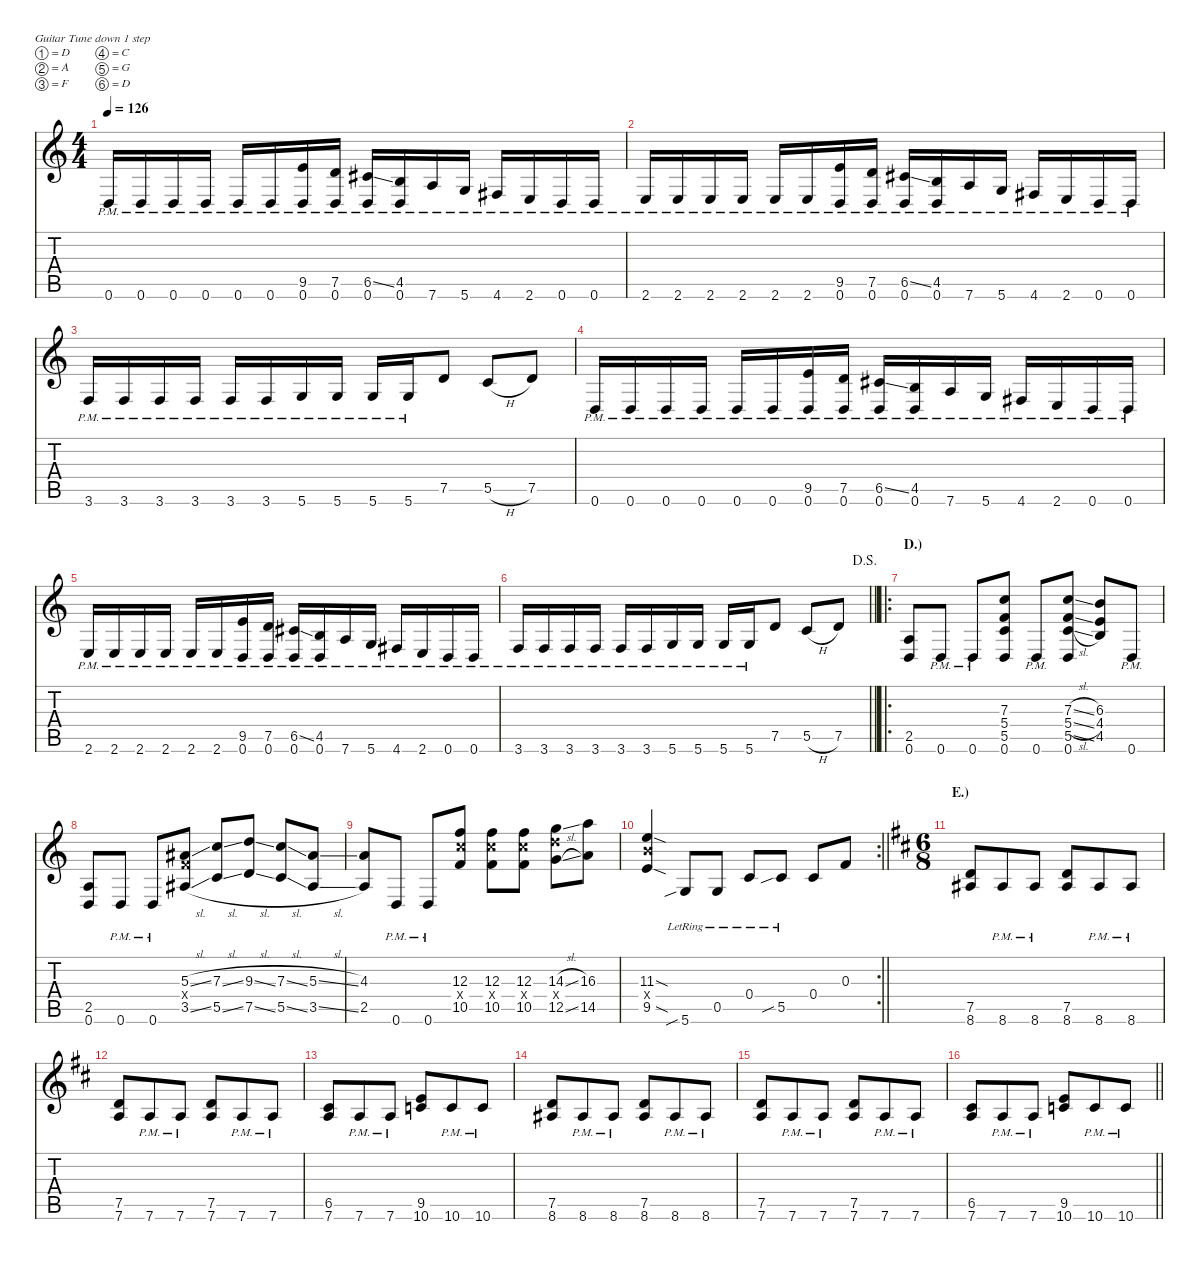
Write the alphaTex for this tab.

\defaultSystemsLayout 4
\hideDynamics
\bracketExtendMode nobrackets
\singleTrackTrackNamePolicy hidden
\multiTrackTrackNamePolicy hidden
\firstSystemTrackNameMode fullname
\firstSystemTrackNameOrientation horizontal
\otherSystemsTrackNameOrientation horizontal
\track ("Gtr. 1 (elec. w/dist.)" "od.guit.") {instrument overdrivenguitar}
\staff {score tabs}
\tuning (D4 A3 F3 C3 G2 D2)
\ts (4 4)
\tempo 126
\clef g2
\ks c
0.6{pm}.16{dy f beam Up} 0.6{pm}.16{beam Up} 0.6{pm}.16{beam Up} 0.6{pm}.16{beam Up} 0.6{pm}.16{beam Up} 0.6{pm}.16{beam Up} (9.5{pm} 0.6{pm}).16{beam Up} (7.5{pm} 0.6{pm}).16{beam Up} (6.5{ss pm acc #} 0.6{pm}).16{beam Up} (4.5{pm} 0.6{pm}).16{beam Up} 7.6{pm}.16{beam Up} 5.6{pm}.16{beam Up} 4.6{pm acc #}.16{beam Up} 2.6{pm}.16{beam Up} 0.6{pm}.16{beam Up} 0.6{pm}.16{beam Up} |
2.6{pm}.16{beam Up} 2.6{pm}.16{beam Up} 2.6{pm}.16{beam Up} 2.6{pm}.16{beam Up} 2.6{pm}.16{beam Up} 2.6{pm}.16{beam Up} (9.5{pm} 0.6{pm}).16{beam Up} (7.5{pm} 0.6{pm}).16{beam Up} (6.5{ss pm acc #} 0.6{pm}).16{beam Up} (4.5{pm} 0.6{pm}).16{beam Up} 7.6{pm}.16{beam Up} 5.6{pm}.16{beam Up} 4.6{pm acc #}.16{beam Up} 2.6{pm}.16{beam Up} 0.6{pm}.16{beam Up} 0.6{pm}.16{beam Up} |
3.6{pm}.16{beam Up} 3.6{pm}.16{beam Up} 3.6{pm}.16{beam Up} 3.6{pm}.16{beam Up} 3.6{pm}.16{beam Up} 3.6{pm}.16{beam Up} 5.6{pm}.16{beam Up} 5.6{pm}.16{beam Up} 5.6{pm}.16{beam Up} 5.6{pm}.16{beam Up} 7.5.8{beam Up} 5.5{h}.8{beam Up} 7.5.8{beam Up} |
0.6{pm}.16{beam Up} 0.6{pm}.16{beam Up} 0.6{pm}.16{beam Up} 0.6{pm}.16{beam Up} 0.6{pm}.16{beam Up} 0.6{pm}.16{beam Up} (9.5{pm} 0.6{pm}).16{beam Up} (7.5{pm} 0.6{pm}).16{beam Up} (6.5{ss pm acc #} 0.6{pm}).16{beam Up} (4.5{pm} 0.6{pm}).16{beam Up} 7.6{pm}.16{beam Up} 5.6{pm}.16{beam Up} 4.6{pm acc #}.16{beam Up} 2.6{pm}.16{beam Up} 0.6{pm}.16{beam Up} 0.6{pm}.16{beam Up} |
2.6{pm}.16{beam Up} 2.6{pm}.16{beam Up} 2.6{pm}.16{beam Up} 2.6{pm}.16{beam Up} 2.6{pm}.16{beam Up} 2.6{pm}.16{beam Up} (9.5{pm} 0.6{pm}).16{beam Up} (7.5{pm} 0.6{pm}).16{beam Up} (6.5{ss pm acc #} 0.6{pm}).16{beam Up} (4.5{pm} 0.6{pm}).16{beam Up} 7.6{pm}.16{beam Up} 5.6{pm}.16{beam Up} 4.6{pm acc #}.16{beam Up} 2.6{pm}.16{beam Up} 0.6{pm}.16{beam Up} 0.6{pm}.16{beam Up} |
\jump dalsegno
\barLineRight lightlight
3.6{pm}.16{beam Up} 3.6{pm}.16{beam Up} 3.6{pm}.16{beam Up} 3.6{pm}.16{beam Up} 3.6{pm}.16{beam Up} 3.6{pm}.16{beam Up} 5.6{pm}.16{beam Up} 5.6{pm}.16{beam Up} 5.6{pm}.16{beam Up} 5.6{pm}.16{beam Up} 7.5.8{beam Up} 5.5{h}.8{beam Up} 7.5.8{beam Up} |
\ro
\section ("" "D.) ")
(2.5 0.6).8{beam Up} 0.6{pm}.8{beam Up} 0.6{pm}.8{beam Up} (7.3 5.4 5.5 0.6).8{beam Up} 0.6{pm}.8{beam Up} (7.3{sl} 5.4{sl} 5.5{sl} 0.6).8{beam Up} (6.3 4.4 4.5).8{beam Up} 0.6{pm}.8{beam Up} |
(2.5 0.6).8{beam Up} 0.6{pm}.8{beam Up} 0.6{pm}.8{beam Up} (5.3{sl acc #} 5.4{x} 3.5{sl acc #}).8{beam Up} (7.3{sl} 5.5{sl}).8{beam Up} (9.3{sl} 7.5{sl}).8{beam Up} (7.3{sl} 5.5{sl}).8{beam Up} (5.3{sl acc #} 3.5{sl acc #}).8{beam Up} |
(4.3 2.5).8{beam Up} 0.6{pm}.8{beam Up} 0.6{pm}.8{beam Up} (12.3 12.4{x} 10.5).8{beam Up} (12.3 12.4{x} 10.5).8{beam Down} (12.3 12.4{x} 10.5).8{beam Down} (14.3{sl} 14.4{x} 12.5{sl}).8{beam Down} (16.3 14.5).8{beam Down} |
\rc 2
\barLineRight lightlight
(11.3{sod} 11.4{x} 9.5{sod}).4{beam Up} 5.6{sib lr}.8{beam Up} 0.5{lr}.8{beam Up} 0.4{lr}.8{beam Up} 5.5{sib lr}.8{beam Up} 0.4.8{beam Up} 0.3.8{beam Up} |
\ts (6 8)
\beaming (8 3 3)
\section ("" "E.) ")
\ks d
(7.5{acc forcenatural} 8.6{acc #}).8{beam Up} 8.6{pm acc #}.8{beam Up} 8.6{pm acc #}.8{beam Up} (7.5{acc forcenatural} 8.6{acc #}).8{beam Up} 8.6{pm acc #}.8{beam Up} 8.6{pm acc #}.8{beam Up} |
(7.5{acc forcenatural} 7.6{acc forcenatural}).8{beam Up} 7.6{pm acc forcenatural}.8{beam Up} 7.6{pm acc forcenatural}.8{beam Up} (7.5{acc forcenatural} 7.6{acc forcenatural}).8{beam Up} 7.6{pm acc forcenatural}.8{beam Up} 7.6{pm acc forcenatural}.8{beam Up} |
(6.5{acc #} 7.6{acc forcenatural}).8{beam Up} 7.6{pm acc forcenatural}.8{beam Up} 7.6{pm acc forcenatural}.8{beam Up} (9.5{acc forcenatural} 10.6{acc forcenatural}).8{beam Up} 10.6{pm acc forcenatural}.8{beam Up} 10.6{pm acc forcenatural}.8{beam Up} |
(7.5{acc forcenatural} 8.6{acc #}).8{beam Up} 8.6{pm acc #}.8{beam Up} 8.6{pm acc #}.8{beam Up} (7.5{acc forcenatural} 8.6{acc #}).8{beam Up} 8.6{pm acc #}.8{beam Up} 8.6{pm acc #}.8{beam Up} |
(7.5{acc forcenatural} 7.6{acc forcenatural}).8{beam Up} 7.6{pm acc forcenatural}.8{beam Up} 7.6{pm acc forcenatural}.8{beam Up} (7.5{acc forcenatural} 7.6{acc forcenatural}).8{beam Up} 7.6{pm acc forcenatural}.8{beam Up} 7.6{pm acc forcenatural}.8{beam Up} |
\barLineRight lightlight
(6.5{acc #} 7.6{acc forcenatural}).8{beam Up} 7.6{pm acc forcenatural}.8{beam Up} 7.6{pm acc forcenatural}.8{beam Up} (9.5{acc forcenatural} 10.6{acc forcenatural}).8{beam Up} 10.6{pm acc forcenatural}.8{beam Up} 10.6{pm acc forcenatural}.8{beam Up}
